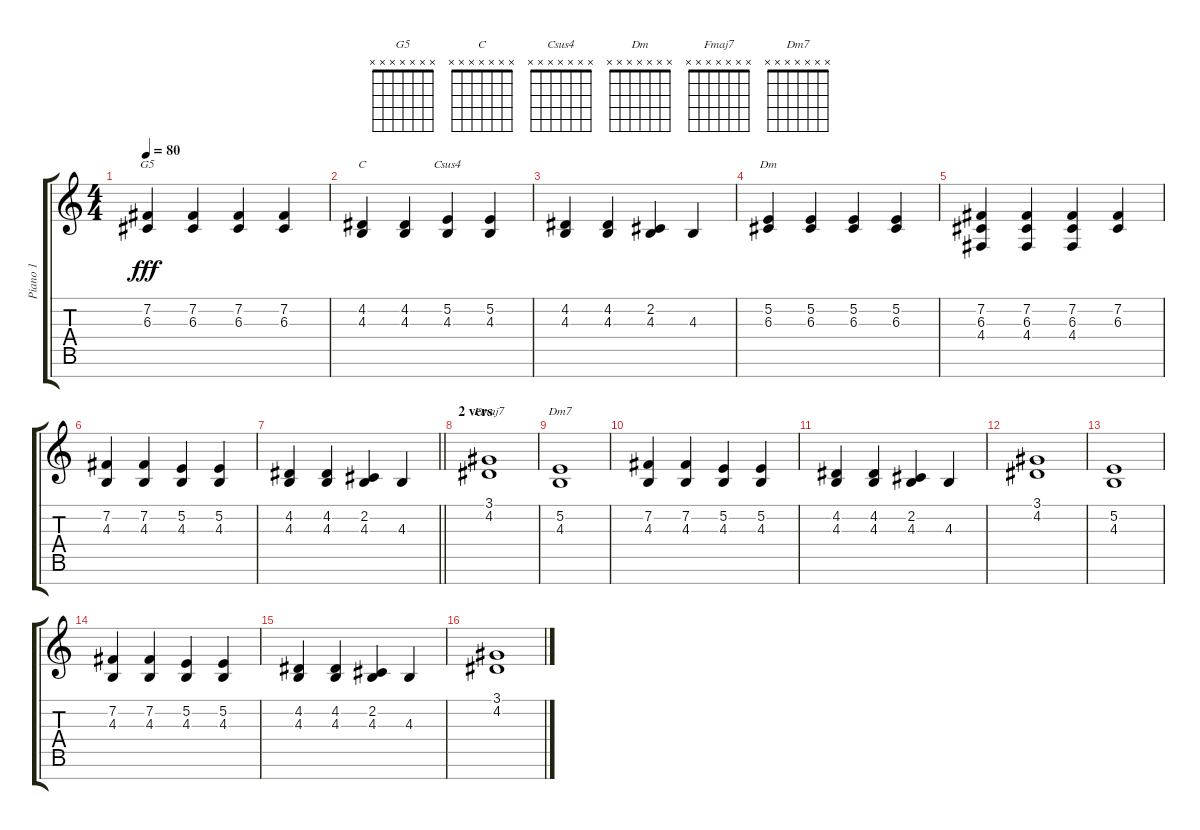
\track ("Piano 1" "Piano 1") {instrument acousticgrandpiano}
\staff {score tabs}
\tuning (F4 B3 G3 D3 A2 E2 B1) {hide}
\chord ("G5" x x x x x x x)
\chord ("C" x x x x x x x)
\chord ("Csus4" x x x x x x x)
\chord ("Dm" x x x x x x x)
\chord ("Fmaj7" x x x x x x x)
\chord ("Dm7" x x x x x x x)
\ts (4 4)
\tempo 80
\clef g2
\ks c
(7.2 6.3).4{ch "G5" dy fff} (7.2 6.3).4 (7.2 6.3).4 (7.2 6.3).4 |
(4.2 4.3).4{ch "C"} (4.2 4.3).4 (5.2 4.3).4{ch "Csus4"} (5.2 4.3).4 |
(4.2 4.3).4 (4.2 4.3).4 (2.2 4.3).4 4.3.4 |
(5.2 6.3).4{ch "Dm"} (5.2 6.3).4 (5.2 6.3).4 (5.2 6.3).4 |
(7.2 6.3 4.4).4 (7.2 6.3 4.4).4 (7.2 6.3 4.4).4 (7.2 6.3).4 |
(7.2 4.3).4 (7.2 4.3).4 (5.2 4.3).4 (5.2 4.3).4 |
\barLineRight lightlight
(4.2 4.3).4 (4.2 4.3).4 (2.2 4.3).4 4.3.4 |
\section ("" "2 vers")
(3.1 4.2).1{ch "Fmaj7"} |
(5.2 4.3).1{ch "Dm7"} |
(7.2 4.3).4 (7.2 4.3).4 (5.2 4.3).4 (5.2 4.3).4 |
(4.2 4.3).4 (4.2 4.3).4 (2.2 4.3).4 4.3.4 |
(3.1 4.2).1 |
(5.2 4.3).1 |
(7.2 4.3).4 (7.2 4.3).4 (5.2 4.3).4 (5.2 4.3).4 |
(4.2 4.3).4 (4.2 4.3).4 (2.2 4.3).4 4.3.4 |
(3.1 4.2).1
